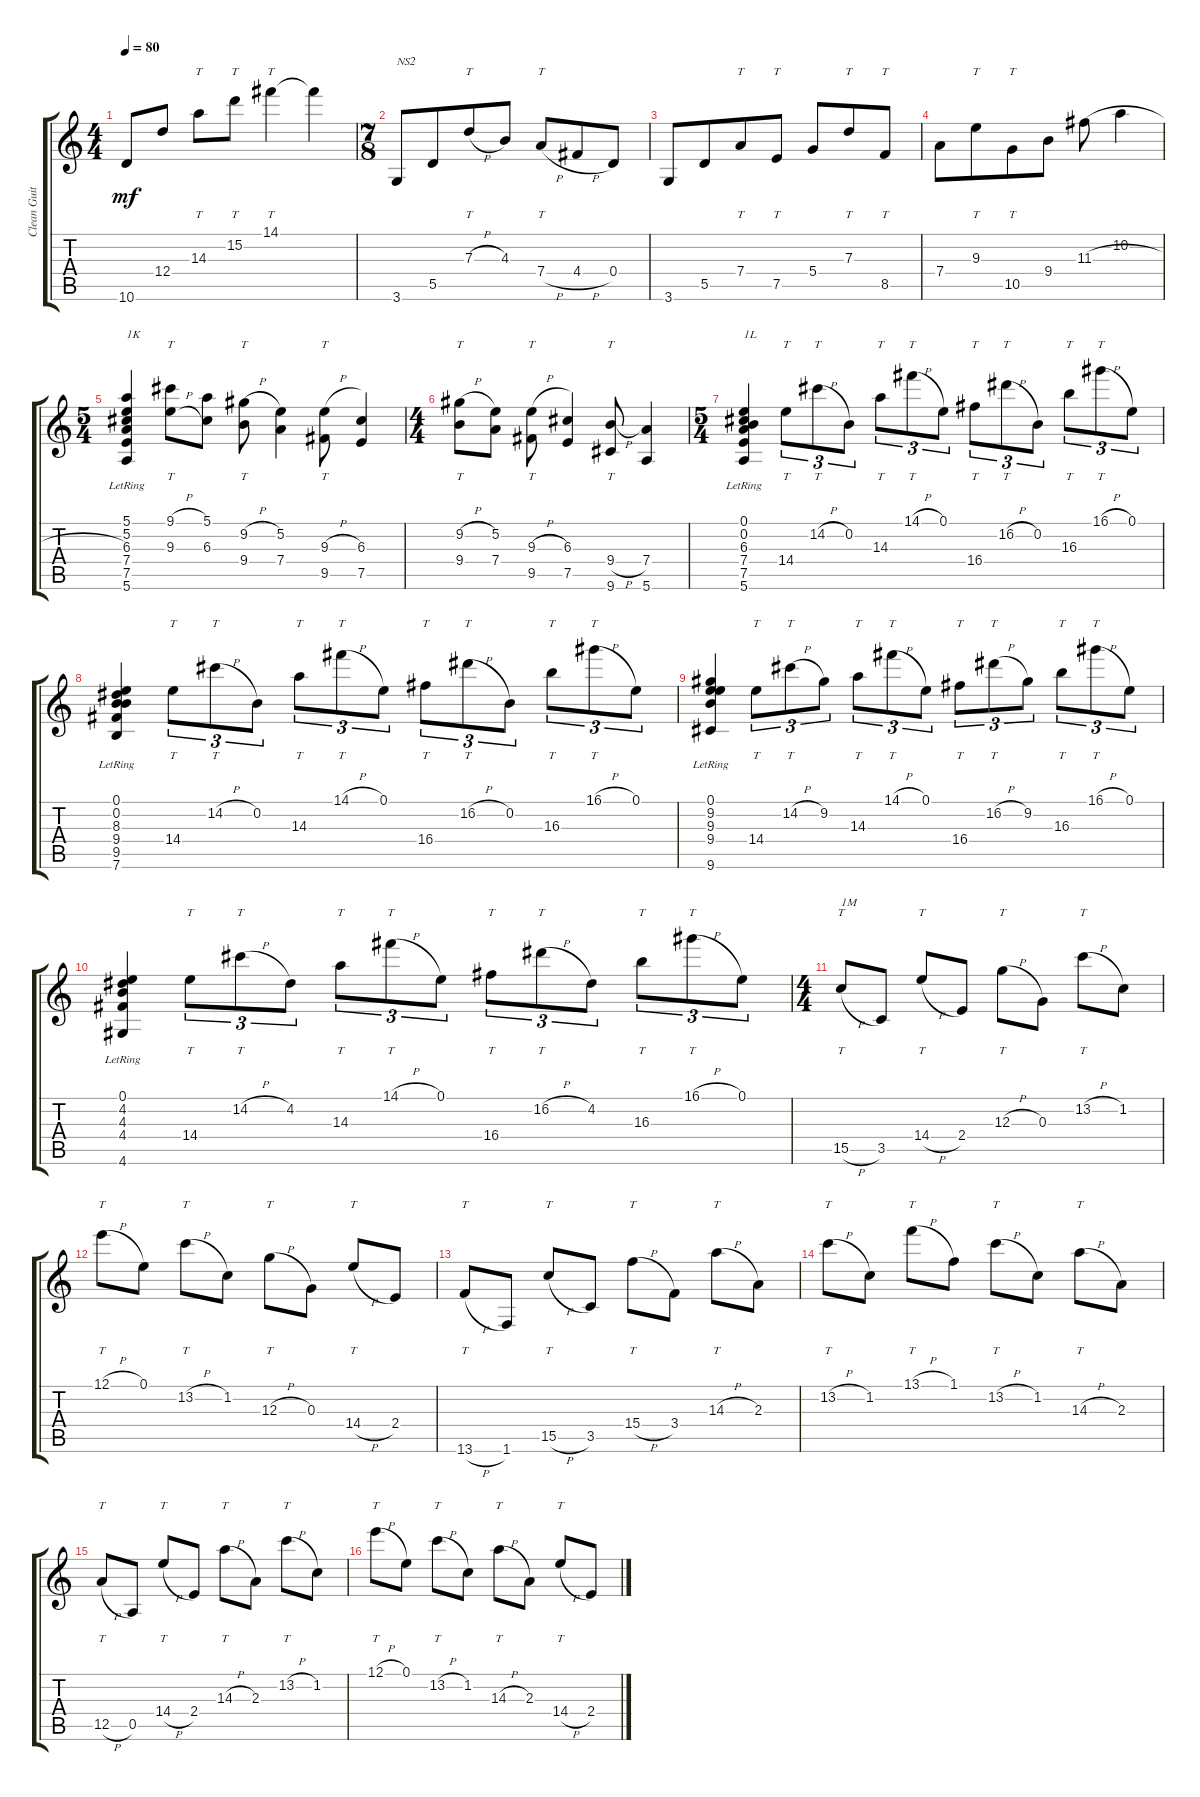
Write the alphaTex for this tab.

\track ("Clean Guitar" "Clean Guit") {instrument electricguitarclean}
\staff {score tabs}
\tuning (E4 B3 G3 D3 A2 E2) {hide}
\ts (4 4)
\tempo 80
\clef g2
\ks c
10.6.8{dy mf} 12.4.8 14.3.8{tt} 15.2.8{tt} 14.1.4{tt} 14.1{t}.4 |
\ts (7 8)
3.6.8{txt "NS2"} 5.5.8 7.3{h}.8{tt} 4.3.8 7.4{h}.8{tt} 4.4{h}.8 0.4.8 |
3.6.8 5.5.8 7.4.8{tt} 7.5.8{tt} 5.4.8 7.3.8{tt} 8.5.8{tt} |
7.4.8 9.3.8{tt} 10.5.8{tt} 9.4.8 11.3{h}.8 10.2.4 |
\ts (5 4)
(5.1{lr} 5.2{lr} 6.3{lr} 7.4{lr} 7.5{lr} 5.6{lr}).4{txt "1K"} (9.1{h} 9.3{h}).8{tt} (5.1 6.3).8 (9.2{h} 9.4).8{tt} (5.2 7.4).4 (9.3{h} 9.5).8{tt} (6.3 7.5).4 |
\ts (4 4)
(9.2{h} 9.4).8{tt} (5.2 7.4).8 (9.3{h} 9.5).8{tt} (6.3 7.5).4 (9.4{h} 9.6).8{tt} (7.4 5.6).4 |
\ts (5 4)
(0.1{lr} 0.2{lr} 6.3{lr} 7.4{lr} 7.5{lr} 5.6{lr}).4{txt "1L"} 14.4.8{tt tu (3 2)} 14.2{h}.8{tt tu (3 2)} 0.2.8{tu (3 2)} 14.3.8{tt tu (3 2)} 14.1{h}.8{tt tu (3 2)} 0.1.8{tu (3 2)} 16.4.8{tt tu (3 2)} 16.2{h}.8{tt tu (3 2)} 0.2.8{tu (3 2)} 16.3.8{tt tu (3 2)} 16.1{h}.8{tt tu (3 2)} 0.1.8{tu (3 2)} |
(0.1{lr} 0.2{lr} 8.3{lr} 9.4{lr} 9.5{lr} 7.6{lr}).4 14.4.8{tt tu (3 2)} 14.2{h}.8{tt tu (3 2)} 0.2.8{tu (3 2)} 14.3.8{tt tu (3 2)} 14.1{h}.8{tt tu (3 2)} 0.1.8{tu (3 2)} 16.4.8{tt tu (3 2)} 16.2{h}.8{tt tu (3 2)} 0.2.8{tu (3 2)} 16.3.8{tt tu (3 2)} 16.1{h}.8{tt tu (3 2)} 0.1.8{tu (3 2)} |
(0.1{lr} 9.2{lr} 9.3{lr} 9.4{lr} 9.6{lr}).4 14.4.8{tt tu (3 2)} 14.2{h}.8{tt tu (3 2)} 9.2.8{tu (3 2)} 14.3.8{tt tu (3 2)} 14.1{h}.8{tt tu (3 2)} 0.1.8{tu (3 2)} 16.4.8{tt tu (3 2)} 16.2{h}.8{tt tu (3 2)} 9.2.8{tu (3 2)} 16.3.8{tt tu (3 2)} 16.1{h}.8{tt tu (3 2)} 0.1.8{tu (3 2)} |
(0.1{lr} 4.2{lr} 4.3{lr} 4.4{lr} 4.6{lr}).4 14.4.8{tt tu (3 2)} 14.2{h}.8{tt tu (3 2)} 4.2.8{tu (3 2)} 14.3.8{tt tu (3 2)} 14.1{h}.8{tt tu (3 2)} 0.1.8{tu (3 2)} 16.4.8{tt tu (3 2)} 16.2{h}.8{tt tu (3 2)} 4.2.8{tu (3 2)} 16.3.8{tt tu (3 2)} 16.1{h}.8{tt tu (3 2)} 0.1.8{tu (3 2)} |
\ts (4 4)
15.5{h}.8{tt txt "1M"} 3.5.8 14.4{h}.8{tt} 2.4.8 12.3{h}.8{tt} 0.3.8 13.2{h}.8{tt} 1.2.8 |
12.1{h}.8{tt} 0.1.8 13.2{h}.8{tt} 1.2.8 12.3{h}.8{tt} 0.3.8 14.4{h}.8{tt} 2.4.8 |
13.6{h}.8{tt} 1.6.8 15.5{h}.8{tt} 3.5.8 15.4{h}.8{tt} 3.4.8 14.3{h}.8{tt} 2.3.8 |
13.2{h}.8{tt} 1.2.8 13.1{h}.8{tt} 1.1.8 13.2{h}.8{tt} 1.2.8 14.3{h}.8{tt} 2.3.8 |
12.5{h}.8{tt} 0.5.8 14.4{h}.8{tt} 2.4.8 14.3{h}.8{tt} 2.3.8 13.2{h}.8{tt} 1.2.8 |
12.1{h}.8{tt} 0.1.8 13.2{h}.8{tt} 1.2.8 14.3{h}.8{tt} 2.3.8 14.4{h}.8{tt} 2.4.8
